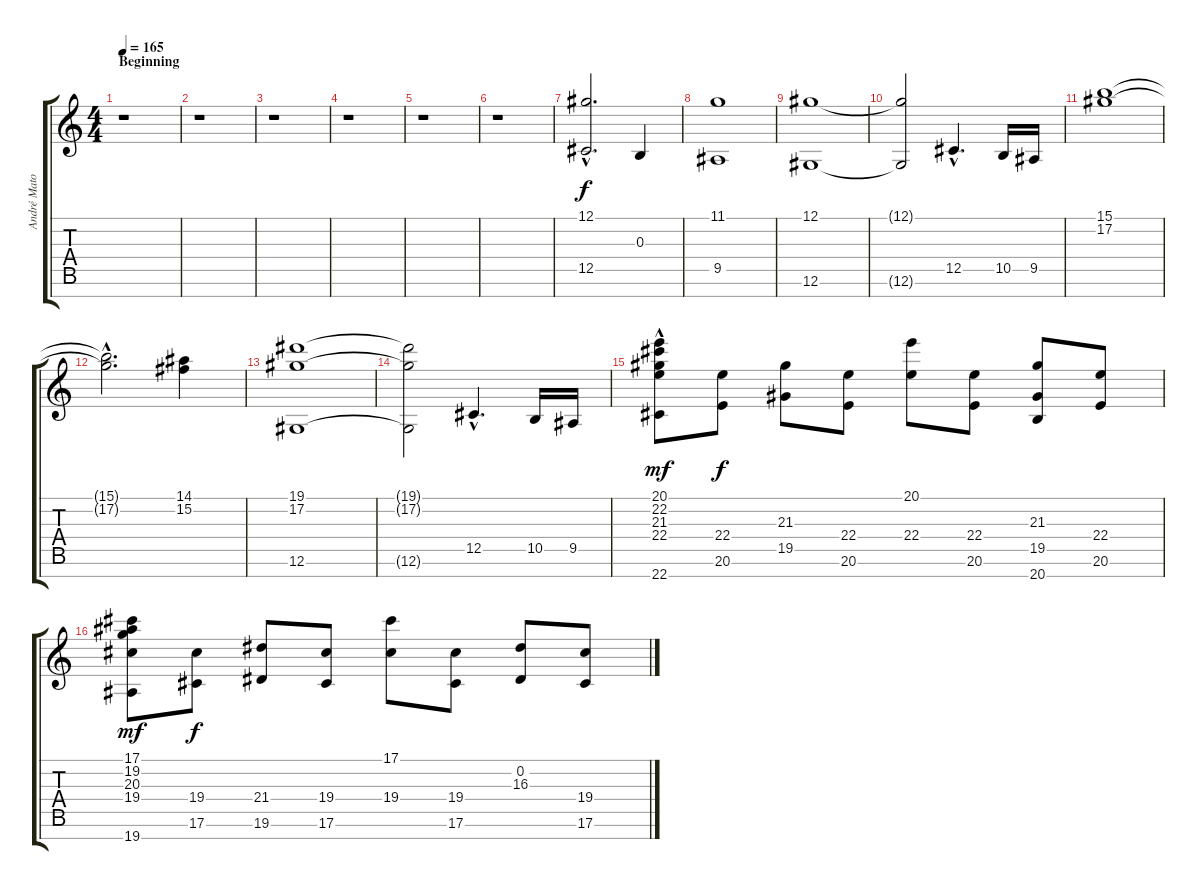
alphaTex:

\track ("André Matos - String Ensemble 1" "André Mato") {instrument stringensemble1}
\staff {score tabs}
\tuning (Ab4 Eb4 B3 Gb3 Db3 Ab2 Eb2) {hide}
\ts (4 4)
\section ("" "Beginning")
\tempo 165
\clef g2
\ks c
r.1{dy f instrument stringensemble1} |
r.1 |
r.1 |
r.1 |
r.1 |
r.1 |
(12.1 12.5{hac}).2{d} 0.3.4 |
(11.1 9.5).1 |
(12.1 12.6).1 |
(12.1{t} 12.6{t}).2 12.5{hac}.4{d} 10.5.16 9.5.16 |
(15.1 17.2).1 |
(15.1{hac t} 17.2{hac t}).2{d} (14.1 15.2).4 |
(19.1 17.2 12.6).1 |
(19.1{t} 17.2{t} 12.6{t}).2 12.5{hac}.4{d} 10.5.16 9.5.16 |
(20.1 22.2 21.3 22.4 22.7{hac}).8{dy mf} (22.4 20.6).8{dy f} (21.3 19.5).8 (22.4 20.6).8 (20.1 22.4).8 (22.4 20.6).8 (21.3 19.5 20.7).8 (22.4 20.6).8 |
(17.1 19.2 20.3 19.4 19.7).8{dy mf} (19.4 17.6).8{dy f} (21.4 19.6).8 (19.4 17.6).8 (17.1 19.4).8 (19.4 17.6).8 (0.2 16.3).8 (19.4 17.6).8
